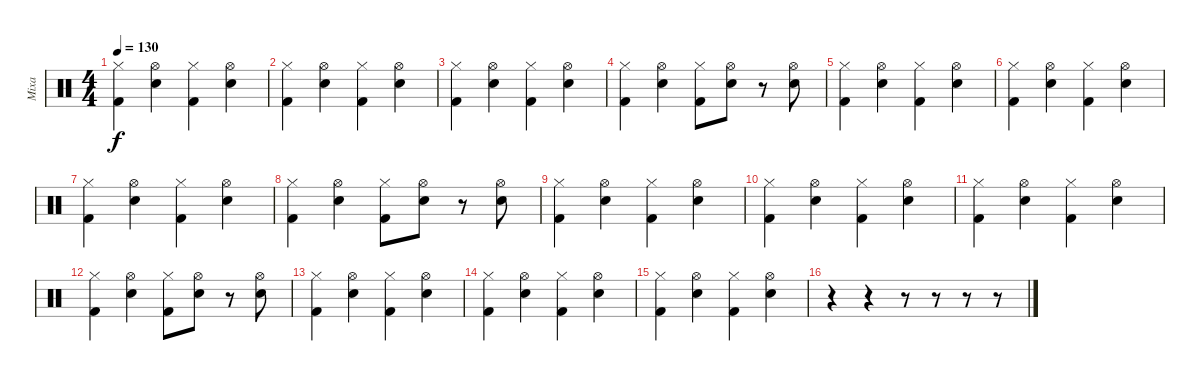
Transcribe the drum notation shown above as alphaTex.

\track ("Mixa" "Mixa") {instrument percussion}
\staff {score}
\articulation defaults
\ts (4 4)
\tempo 130
\clef neutral
\ks c
("Hi-Hat (closed)" "Kick (hit) 2").4{dy f} ("Hi-Hat (open)" "Electric Snare (hit)").4 ("Hi-Hat (closed)" "Kick (hit) 2").4 ("Hi-Hat (open)" "Electric Snare (hit)").4 |
("Hi-Hat (closed)" "Kick (hit) 2").4 ("Hi-Hat (open)" "Electric Snare (hit)").4 ("Hi-Hat (closed)" "Kick (hit) 2").4 ("Hi-Hat (open)" "Electric Snare (hit)").4 |
("Hi-Hat (closed)" "Kick (hit) 2").4 ("Hi-Hat (open)" "Electric Snare (hit)").4 ("Hi-Hat (closed)" "Kick (hit) 2").4 ("Hi-Hat (open)" "Electric Snare (hit)").4 |
("Hi-Hat (closed)" "Kick (hit) 2").4 ("Hi-Hat (open)" "Electric Snare (hit)").4 ("Hi-Hat (closed)" "Kick (hit) 2").8 ("Hi-Hat (open)" "Electric Snare (hit)").8 r.8 ("Hi-Hat (open)" "Electric Snare (hit)").8 |
("Hi-Hat (closed)" "Kick (hit) 2").4 ("Hi-Hat (open)" "Electric Snare (hit)").4 ("Hi-Hat (closed)" "Kick (hit) 2").4 ("Hi-Hat (open)" "Electric Snare (hit)").4 |
("Hi-Hat (closed)" "Kick (hit) 2").4 ("Hi-Hat (open)" "Electric Snare (hit)").4 ("Hi-Hat (closed)" "Kick (hit) 2").4 ("Hi-Hat (open)" "Electric Snare (hit)").4 |
("Hi-Hat (closed)" "Kick (hit) 2").4 ("Hi-Hat (open)" "Electric Snare (hit)").4 ("Hi-Hat (closed)" "Kick (hit) 2").4 ("Hi-Hat (open)" "Electric Snare (hit)").4 |
("Hi-Hat (closed)" "Kick (hit) 2").4 ("Hi-Hat (open)" "Electric Snare (hit)").4 ("Hi-Hat (closed)" "Kick (hit) 2").8 ("Hi-Hat (open)" "Electric Snare (hit)").8 r.8 ("Hi-Hat (open)" "Electric Snare (hit)").8 |
("Hi-Hat (closed)" "Kick (hit) 2").4 ("Hi-Hat (open)" "Electric Snare (hit)").4 ("Hi-Hat (closed)" "Kick (hit) 2").4 ("Hi-Hat (open)" "Electric Snare (hit)").4 |
("Hi-Hat (closed)" "Kick (hit) 2").4 ("Hi-Hat (open)" "Electric Snare (hit)").4 ("Hi-Hat (closed)" "Kick (hit) 2").4 ("Hi-Hat (open)" "Electric Snare (hit)").4 |
("Hi-Hat (closed)" "Kick (hit) 2").4 ("Hi-Hat (open)" "Electric Snare (hit)").4 ("Hi-Hat (closed)" "Kick (hit) 2").4 ("Hi-Hat (open)" "Electric Snare (hit)").4 |
("Hi-Hat (closed)" "Kick (hit) 2").4 ("Hi-Hat (open)" "Electric Snare (hit)").4 ("Hi-Hat (closed)" "Kick (hit) 2").8 ("Hi-Hat (open)" "Electric Snare (hit)").8 r.8 ("Hi-Hat (open)" "Electric Snare (hit)").8 |
("Hi-Hat (closed)" "Kick (hit) 2").4 ("Hi-Hat (open)" "Electric Snare (hit)").4 ("Hi-Hat (closed)" "Kick (hit) 2").4 ("Hi-Hat (open)" "Electric Snare (hit)").4 |
("Hi-Hat (closed)" "Kick (hit) 2").4 ("Hi-Hat (open)" "Electric Snare (hit)").4 ("Hi-Hat (closed)" "Kick (hit) 2").4 ("Hi-Hat (open)" "Electric Snare (hit)").4 |
("Hi-Hat (closed)" "Kick (hit) 2").4 ("Hi-Hat (open)" "Electric Snare (hit)").4 ("Hi-Hat (closed)" "Kick (hit) 2").4 ("Hi-Hat (open)" "Electric Snare (hit)").4 |
r.4 r.4 r.8 r.8 r.8 r.8
